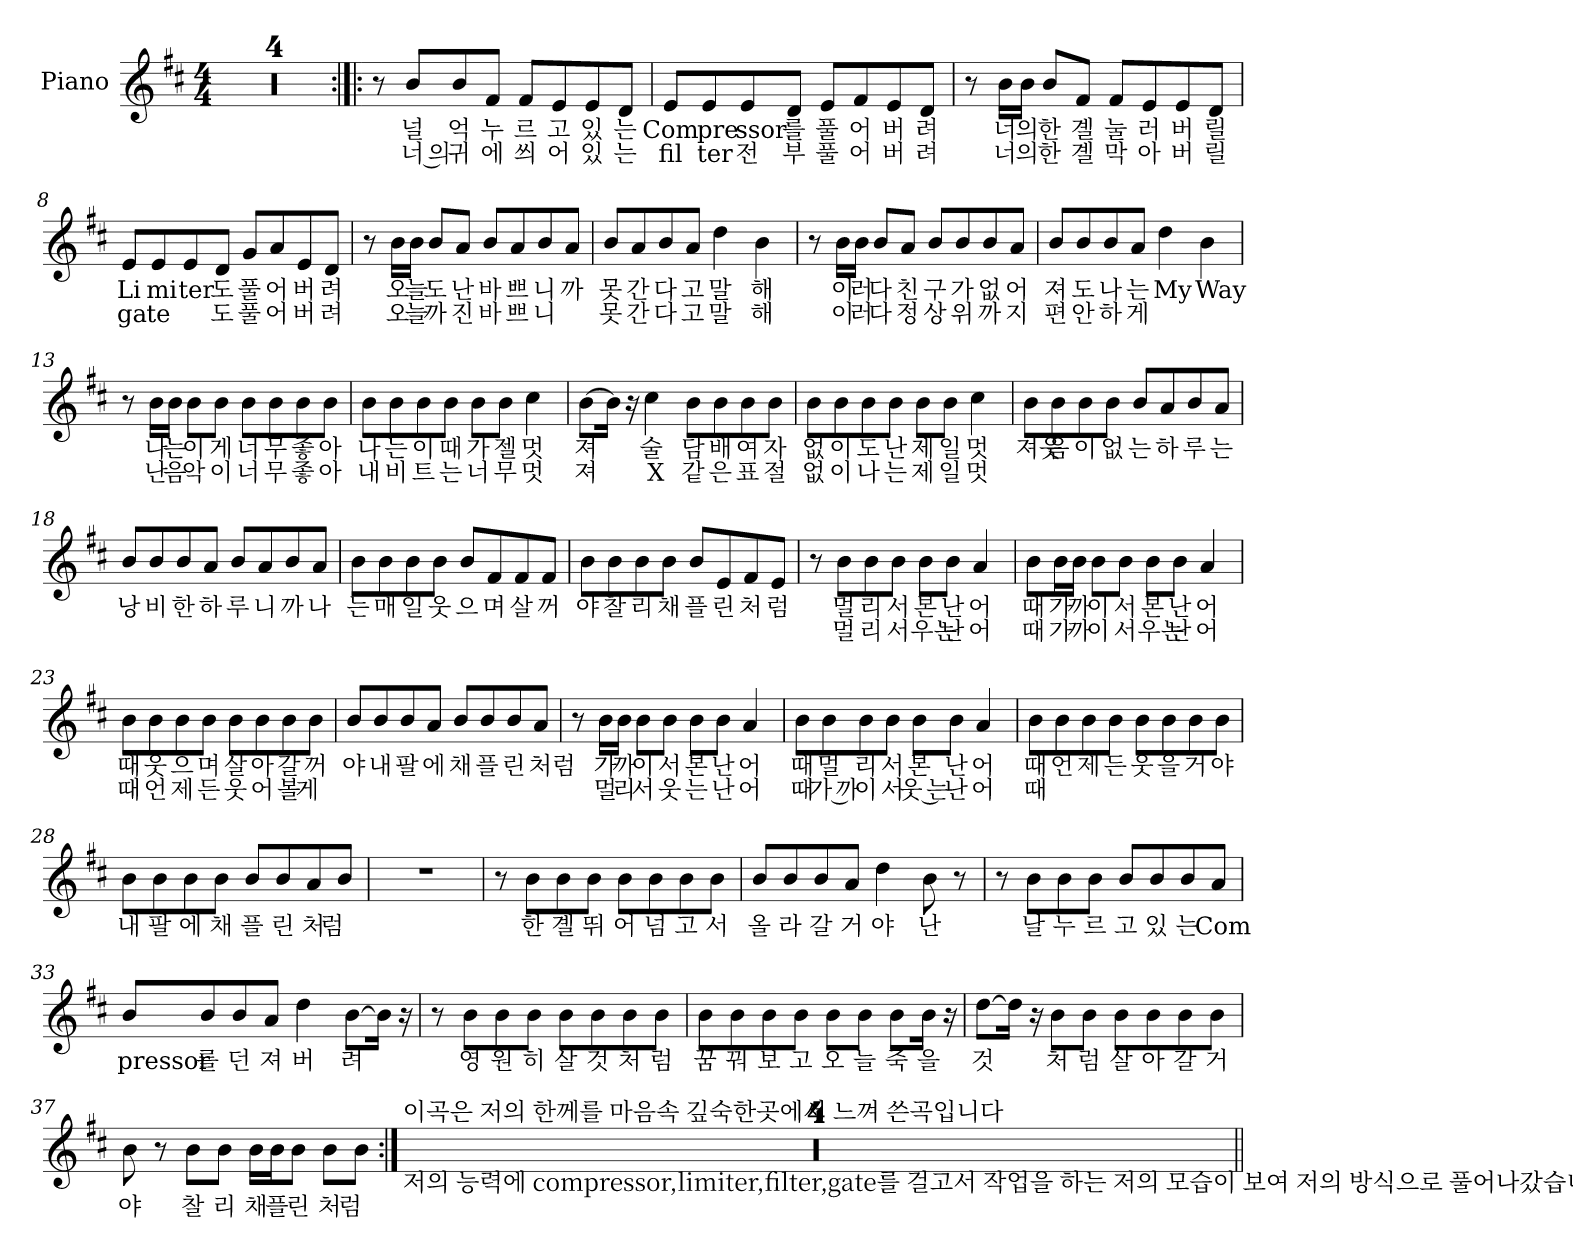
**kern	**text	**text
*part1	*part1	*part1
*staff1	*staff1	*staff1
*I"Piano	*	*
*I'Pno.	*	*
*clefG2	*	*
*k[f#c#]	*	*
*M4/4	*	*
*MM120	*	*
=1!|:	=1!|:	=1!|:
1r	.	.
=2	=2	=2
1r	.	.
=3	=3	=3
1r	.	.
=4	=4	=4
1r	.	.
!!LO:LB:g=z
=5:|!|:	=5:|!|:	=5:|!|:
8r	.	.
!	!LO:LY:b	!LO:LY:b
8b/L	널	너 의
!	!LO:LY:b	!LO:LY:b
8b/	억	귀
!	!LO:LY:b	!LO:LY:b
8f#/J	누	에
!	!LO:LY:b	!LO:LY:b
8f#/L	르	씌
!	!LO:LY:b	!LO:LY:b
8e/	고	어
!	!LO:LY:b	!LO:LY:b
8e/	있	있
!	!LO:LY:b	!LO:LY:b
8d/J	는	는
=6	=6	=6
!	!LO:LY:b	!LO:LY:b
8e/L	Com	fil
!	!LO:LY:b	!LO:LY:b
8e/	pre	ter
!	!LO:LY:b	!LO:LY:b
8e/	ssor	전
!	!LO:LY:b	!LO:LY:b
8d/J	를	부
!	!LO:LY:b	!LO:LY:b
8e/L	풀	풀
!	!LO:LY:b	!LO:LY:b
8f#/	어	어
!	!LO:LY:b	!LO:LY:b
8e/	버	버
!	!LO:LY:b	!LO:LY:b
8d/J	려	려
!!LO:LB:g=z
=7	=7	=7
8r	.	.
!	!LO:LY:b	!LO:LY:b
16b\LL	너	너
!	!LO:LY:b	!LO:LY:b
16b\JJ	의	의
!	!LO:LY:b	!LO:LY:b
8b/L	한	한
!	!LO:LY:b	!LO:LY:b
8f#/J	곌	곌
!	!LO:LY:b	!LO:LY:b
8f#/L	눌	막
!	!LO:LY:b	!LO:LY:b
8e/	러	아
!	!LO:LY:b	!LO:LY:b
8e/	버	버
!	!LO:LY:b	!LO:LY:b
8d/J	릴	릴
=8	=8	=8
!	!LO:LY:b	!LO:LY:b
8e/L	Li	ga
!	!LO:LY:b	!LO:LY:b
8e/	mi	te
!	!LO:LY:b	!
8e/	ter	.
!	!LO:LY:b	!LO:LY:b
8d/J	도	도
!	!LO:LY:b	!LO:LY:b
8g/L	풀	풀
!	!LO:LY:b	!LO:LY:b
8a/	어	어
!	!LO:LY:b	!LO:LY:b
8e/	버	버
!	!LO:LY:b	!LO:LY:b
8d/J	려	려
!!LO:LB:g=z
=9	=9	=9
8r	.	.
!	!LO:LY:b	!LO:LY:b
16b\LL	오	오
!	!LO:LY:b	!LO:LY:b
16b\JJ	늘	늘
!	!LO:LY:b	!LO:LY:b
8b/L	도	까
!	!LO:LY:b	!LO:LY:b
8a/J	난	진
!	!LO:LY:b	!LO:LY:b
8b/L	바	바
!	!LO:LY:b	!LO:LY:b
8a/	쁘	쁘
!	!LO:LY:b	!LO:LY:b
8b/	니	니
!	!LO:LY:b	!
8a/J	까	.
=10	=10	=10
!	!LO:LY:b	!LO:LY:b
8b/L	못	못
!	!LO:LY:b	!LO:LY:b
8a/	간	간
!	!LO:LY:b	!LO:LY:b
8b/	다	다
!	!LO:LY:b	!LO:LY:b
8a/J	고	고
!	!LO:LY:b	!LO:LY:b
4dd\	말	말
!	!LO:LY:b	!LO:LY:b
4b\	해	해
!!LO:LB:g=z
=11	=11	=11
8r	.	.
!	!LO:LY:b	!LO:LY:b
16b\LL	이	이
!	!LO:LY:b	!LO:LY:b
16b\JJ	러	러
!	!LO:LY:b	!LO:LY:b
8b/L	다	다
!	!LO:LY:b	!LO:LY:b
8a/J	친	정
!	!LO:LY:b	!LO:LY:b
8b/L	구	상
!	!LO:LY:b	!LO:LY:b
8b/	가	위
!	!LO:LY:b	!LO:LY:b
8b/	없	까
!	!LO:LY:b	!LO:LY:b
8a/J	어	지
=12	=12	=12
!	!LO:LY:b	!LO:LY:b
8b/L	져	편
!	!LO:LY:b	!LO:LY:b
8b/	도	안
!	!LO:LY:b	!LO:LY:b
8b/	나	하
!	!LO:LY:b	!LO:LY:b
8a/J	는	게
!	!LO:LY:b	!
4dd\	My	.
!	!LO:LY:b	!
4b\	Way	.
!!LO:LB:g=z
=13	=13	=13
8r	.	.
!	!LO:LY:b	!LO:LY:b
16b\LL	나	난
!	!LO:LY:b	!LO:LY:b
16b\JJ	는	음
!	!LO:LY:b	!LO:LY:b
8b\L	이	악
!	!LO:LY:b	!LO:LY:b
8b\J	게	이
!	!LO:LY:b	!LO:LY:b
8b\L	너	너
!	!LO:LY:b	!LO:LY:b
8b\	무	무
!	!LO:LY:b	!LO:LY:b
8b\	좋	좋
!	!LO:LY:b	!LO:LY:b
8b\J	아	아
=14	=14	=14
!	!LO:LY:b	!LO:LY:b
8b\L	나	내
!	!LO:LY:b	!LO:LY:b
8b\	는	비
!	!LO:LY:b	!LO:LY:b
8b\	이	트
!	!LO:LY:b	!LO:LY:b
8b\J	때	는
!	!LO:LY:b	!LO:LY:b
8b\L	가	너
!	!LO:LY:b	!LO:LY:b
8b\J	젤	무
!	!LO:LY:b	!LO:LY:b
4cc#\	멋	멋
!!LO:LB:g=z
=15	=15	=15
!	!LO:LY:b	!LO:LY:b
[8b\L	져	져
16b\Jk]	.	.
16r	.	.
!	!LO:LY:b	!LO:LY:b
4cc#\	술	X
!	!LO:LY:b	!LO:LY:b
8b\L	담	같
!	!LO:LY:b	!LO:LY:b
8b\	배	은
!	!LO:LY:b	!LO:LY:b
8b\	여	표
!	!LO:LY:b	!LO:LY:b
8b\J	자	절
=16	=16	=16
!	!LO:LY:b	!LO:LY:b
8b\L	없	없
!	!LO:LY:b	!LO:LY:b
8b\	이	이
!	!LO:LY:b	!LO:LY:b
8b\	도	나
!	!LO:LY:b	!LO:LY:b
8b\J	난	는
!	!LO:LY:b	!LO:LY:b
8b\L	제	제
!	!LO:LY:b	!LO:LY:b
8b\J	일	일
!	!LO:LY:b	!LO:LY:b
4cc#\	멋	멋
!!LO:LB:g=z
=17	=17	=17
!	!LO:LY:b	!
8b\L	져웃	.
!	!LO:LY:b	!
8b\	음	.
!	!LO:LY:b	!
8b\	이	.
!	!LO:LY:b	!
8b\J	없	.
!	!LO:LY:b	!
8b/L	는	.
!	!LO:LY:b	!
8a/	하	.
!	!LO:LY:b	!
8b/	루	.
!	!LO:LY:b	!
8a/J	는	.
=18	=18	=18
!	!LO:LY:b	!
8b/L	낭	.
!	!LO:LY:b	!
8b/	비	.
!	!LO:LY:b	!
8b/	한	.
!	!LO:LY:b	!
8a/J	하	.
!	!LO:LY:b	!
8b/L	루	.
!	!LO:LY:b	!
8a/	니	.
!	!LO:LY:b	!
8b/	까	.
!	!LO:LY:b	!
8a/J	나	.
!!LO:LB:g=z
=19	=19	=19
!	!LO:LY:b	!
8b\L	는	.
!	!LO:LY:b	!
8b\	매	.
!	!LO:LY:b	!
8b\	일	.
!	!LO:LY:b	!
8b\J	웃	.
!	!LO:LY:b	!
8b/L	으	.
!	!LO:LY:b	!
8f#/	며	.
!	!LO:LY:b	!
8f#/	살	.
!	!LO:LY:b	!
8f#/J	꺼	.
=20	=20	=20
!	!LO:LY:b	!
8b\L	야	.
!	!LO:LY:b	!
8b\	찰	.
!	!LO:LY:b	!
8b\	리	.
!	!LO:LY:b	!
8b\J	채	.
!	!LO:LY:b	!
8b/L	플	.
!	!LO:LY:b	!
8e/	린	.
!	!LO:LY:b	!
8f#/	처	.
!	!LO:LY:b	!
8e/J	럼	.
!!LO:PB:g=z
=21	=21	=21
8r	.	.
!	!LO:LY:b	!LO:LY:b
8b\L	멀	멀
!	!LO:LY:b	!LO:LY:b
8b\	리	리
!	!LO:LY:b	!LO:LY:b
8b\J	서	서
!	!LO:LY:b	!LO:LY:b
8b\L	본	우는
!	!LO:LY:b	!LO:LY:b
8b\J	난	난
!	!LO:LY:b	!LO:LY:b
4a/	어	어
=22	=22	=22
!	!LO:LY:b	!LO:LY:b
8b\L	때	때
!	!LO:LY:b	!LO:LY:b
16b\L	가	가
!	!LO:LY:b	!LO:LY:b
16b\JJ	까	까
!	!LO:LY:b	!LO:LY:b
8b\L	이	이
!	!LO:LY:b	!LO:LY:b
8b\J	서	서
!	!LO:LY:b	!LO:LY:b
8b\L	본	우는
!	!LO:LY:b	!LO:LY:b
8b\J	난	난
!	!LO:LY:b	!LO:LY:b
4a/	어	어
!!LO:LB:g=z
=23	=23	=23
!	!LO:LY:b	!LO:LY:b
8b\L	때	때
!	!LO:LY:b	!LO:LY:b
8b\	웃	언
!	!LO:LY:b	!LO:LY:b
8b\	으	제
!	!LO:LY:b	!LO:LY:b
8b\J	며	든
!	!LO:LY:b	!LO:LY:b
8b\L	살	웃
!	!LO:LY:b	!LO:LY:b
8b\	아	어
!	!LO:LY:b	!LO:LY:b
8b\	갈	볼
!	!LO:LY:b	!LO:LY:b
8b\J	꺼	게
=24	=24	=24
!	!LO:LY:b	!
8b/L	야	.
!	!LO:LY:b	!
8b/	내	.
!	!LO:LY:b	!
8b/	팔	.
!	!LO:LY:b	!
8a/J	에	.
!	!LO:LY:b	!
8b/L	채	.
!	!LO:LY:b	!
8b/	플	.
!	!LO:LY:b	!
8b/	린	.
!	!LO:LY:b	!
8a/J	처럼	.
!!LO:LB:g=z
=25	=25	=25
8r	.	.
!	!LO:LY:b	!LO:LY:b
16b\LL	가	멀
!	!LO:LY:b	!LO:LY:b
16b\JJ	까	리
!	!LO:LY:b	!LO:LY:b
8b\L	이	서
!	!LO:LY:b	!LO:LY:b
8b\J	서	웃
!	!LO:LY:b	!LO:LY:b
8b\L	본	는
!	!LO:LY:b	!LO:LY:b
8b\J	난	난
!	!LO:LY:b	!LO:LY:b
4a/	어	어
=26	=26	=26
!	!LO:LY:b	!LO:LY:b
8b\L	때	때
!	!LO:LY:b	!LO:LY:b
8b\	멀	가 까
!	!LO:LY:b	!LO:LY:b
8b\	리	이
!	!LO:LY:b	!LO:LY:b
8b\J	서	서
!	!LO:LY:b	!LO:LY:b
8b\L	본	웃 는
!	!LO:LY:b	!LO:LY:b
8b\J	난	난
!	!LO:LY:b	!LO:LY:b
4a/	어	어
!!LO:LB:g=z
=27	=27	=27
!	!LO:LY:b	!LO:LY:b
8b\L	때	때
!	!LO:LY:b	!
8b\	언	.
!	!LO:LY:b	!
8b\	제	.
!	!LO:LY:b	!
8b\J	든	.
!	!LO:LY:b	!
8b\L	웃	.
!	!LO:LY:b	!
8b\	을	.
!	!LO:LY:b	!
8b\	거	.
!	!LO:LY:b	!
8b\J	야	.
=28	=28	=28
!	!LO:LY:b	!
8b\L	내	.
!	!LO:LY:b	!
8b\	팔	.
!	!LO:LY:b	!
8b\	에	.
!	!LO:LY:b	!
8b\J	채	.
!	!LO:LY:b	!
8b/L	플	.
!	!LO:LY:b	!
8b/	린	.
!	!LO:LY:b	!
8a/	처	.
!	!LO:LY:b	!
8b/J	럼	.
!!LO:LB:g=z
=29	=29	=29
1r	.	.
=30	=30	=30
8r	.	.
!	!LO:LY:b	!
8b\L	한	.
!	!LO:LY:b	!
8b\	곌	.
!	!LO:LY:b	!
8b\J	뛰	.
!	!LO:LY:b	!
8b\L	어	.
!	!LO:LY:b	!
8b\	넘	.
!	!LO:LY:b	!
8b\	고	.
!	!LO:LY:b	!
8b\J	서	.
=31	=31	=31
!	!LO:LY:b	!
8b/L	올	.
!	!LO:LY:b	!
8b/	라	.
!	!LO:LY:b	!
8b/	갈	.
!	!LO:LY:b	!
8a/J	거	.
!	!LO:LY:b	!
4dd\	야	.
!	!LO:LY:b	!
8b\	난	.
8r	.	.
!!LO:LB:g=z
=32	=32	=32
8r	.	.
!	!LO:LY:b	!
8b\L	날	.
!	!LO:LY:b	!
8b\	누	.
!	!LO:LY:b	!
8b\J	르	.
!	!LO:LY:b	!
8b/L	고	.
!	!LO:LY:b	!
8b/	있	.
!	!LO:LY:b	!
8b/	는	.
!	!LO:LY:b	!
8a/J	Com	.
=33	=33	=33
!	!LO:LY:b	!
8b/L	pressor	.
!	!LO:LY:b	!
8b/	를	.
!	!LO:LY:b	!
8b/	던	.
!	!LO:LY:b	!
8a/J	져	.
!	!LO:LY:b	!
4dd\	버	.
!	!LO:LY:b	!
[8b\L	려	.
16b\Jk]	.	.
16r	.	.
!!LO:LB:g=z
=34	=34	=34
8r	.	.
!	!LO:LY:b	!
8b\L	영	.
!	!LO:LY:b	!
8b\	원	.
!	!LO:LY:b	!
8b\J	히	.
!	!LO:LY:b	!
8b\L	살	.
!	!LO:LY:b	!
8b\	것	.
!	!LO:LY:b	!
8b\	처	.
!	!LO:LY:b	!
8b\J	럼	.
=35	=35	=35
!	!LO:LY:b	!
8b\L	꿈	.
!	!LO:LY:b	!
8b\	꿔	.
!	!LO:LY:b	!
8b\	보	.
!	!LO:LY:b	!
8b\J	고	.
!	!LO:LY:b	!
8b\L	오	.
!	!LO:LY:b	!
8b\J	늘	.
!	!LO:LY:b	!
8b\L	죽	.
!	!LO:LY:b	!
16b\Jk	을	.
16r	.	.
!!LO:LB:g=z
=36	=36	=36
!	!LO:LY:b	!
[8dd\L	것	.
16dd\Jk]	.	.
16r	.	.
!	!LO:LY:b	!
8b\L	처	.
!	!LO:LY:b	!
8b\J	럼	.
!	!LO:LY:b	!
8b\L	살	.
!	!LO:LY:b	!
8b\	아	.
!	!LO:LY:b	!
8b\	갈	.
!	!LO:LY:b	!
8b\J	거	.
=37	=37	=37
!	!LO:LY:b	!
8b\	야	.
8r	.	.
!	!LO:LY:b	!
8b\L	찰	.
!	!LO:LY:b	!
8b\J	리	.
!	!LO:LY:b	!
16b\LL	채	.
!	!LO:LY:b	!
16b\J	플	.
!	!LO:LY:b	!
8b\J	린	.
!	!LO:LY:b	!
8b\L	처	.
!	!LO:LY:b	!
8b\J	럼	.
!!LO:LB:g=z
=38:|!	=38:|!	=38:|!
!LO:TX:a:t=이곡은  저의 한께를 마음속 깊숙한곳에서 느껴  쓴곡입니다	!	!
!LO:TX:b:t=저의 능력에 compressor,limiter,filter,gate를 걸고서 작업을 하는 저의 모습이 보여 저의 방식으로 풀어나갔습니다.	!	!
1r	.	.
=39	=39	=39
1r	.	.
=40	=40	=40
1r	.	.
=41	=41	=41
1r	.	.
=||	=||	=||
*-	*-	*-
